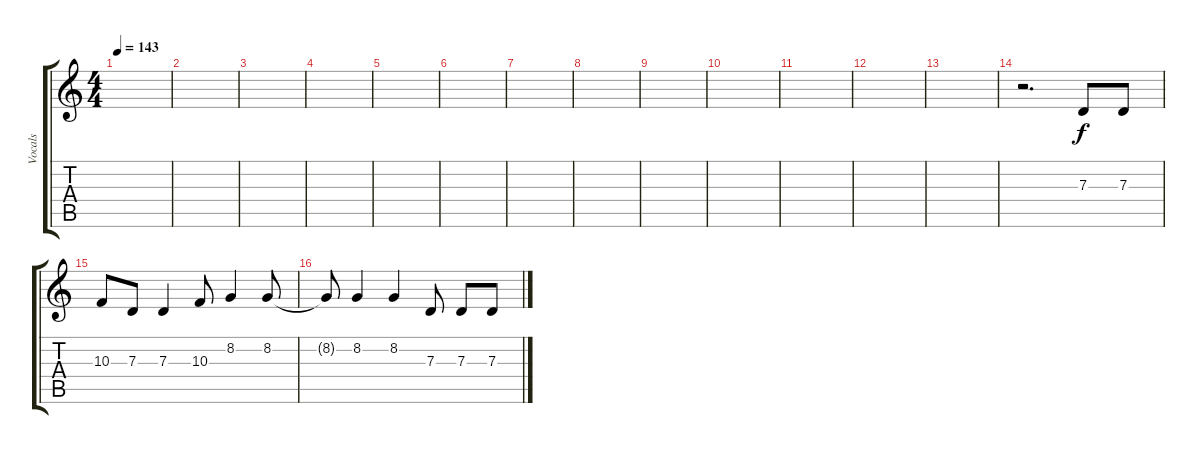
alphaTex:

\track ("Vocals" "Vocals") {instrument flute}
\staff {score tabs}
\tuning (E4 B3 G3 D3 A2 E2) {hide}
\ts (4 4)
\tempo 143
\clef g2
\ks c
|
|
|
|
|
|
|
|
|
|
|
|
|
r.2{d} 7.3.8 7.3.8 |
10.3.8 7.3.8 7.3.4 10.3.8 8.2.4 8.2.8 |
8.2{t}.8 8.2.4 8.2.4 7.3.8 7.3.8 7.3.8
